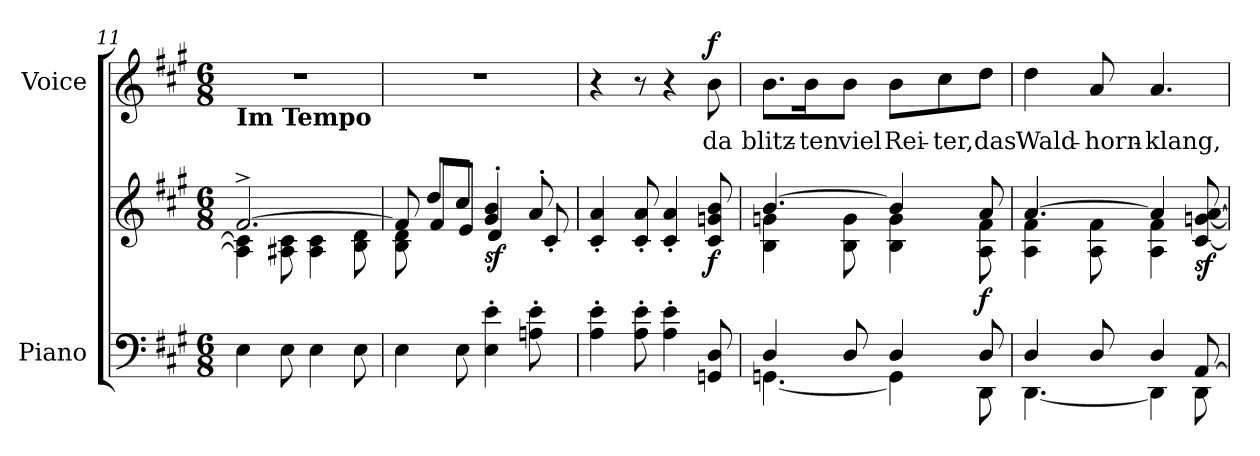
**kern	**kern	**dynam	**kern	**text	**dynam
*part2	*part2	*part2	*part1	*part1	*part1
*staff3	*staff2	*staff2/3	*staff1	*staff1	*staff1
*I"Piano	*	*	*I"Voice	*	*
*I'Pno	*	*	*	*	*
*clefF4	*clefG2	*	*clefG2	*	*
*k[f#c#g#]	*k[f#c#g#]	*	*k[f#c#g#]	*	*
*M6/8	*M6/8	*	*M6/8	*	*
*MM90	*MM90	*	*MM90	*	*
=11	=11	=11	=11	=11	=11
*	*^	*	*	*	*
!	!	!	!	!LO:TX:b:B:t=Im Tempo	!	!
4E\	[2.f#^/	4A\] 4c#\]	.	2.r	.	.
8E\	.	8A#X\ 8c#\	.	.	.	.
4E\	.	4A#\ 4c#\	.	.	.	.
8E\	.	8B\ 8d\	.	.	.	.
=12	=12	=12	=12	=12	=12	=12
4E\	8f#/]	8B\ 8d\	.	2.r	.	.
.	8dd/L	8f#/L	.	.	.	.
8E\	8cc#/J	8e/J	.	.	.	.
!	!	!	!LO:DY:b	!	!	!
4E\' 4e\'	4g#/' 4b/'	4d/	sf	.	.	.
8An\' 8e\'	8a'/	8c#'/	.	.	.	.
*	*v	*v	*	*	*	*
=13	=13	=13	=13	=13	=13
4A\' 4e\'	4c#/' 4a/'	.	4r	.	.
8A\' 8e\'	8c#/' 8a/'	.	8r	.	.
4A\' 4e\'	4c#/' 4a/'	.	4r	.	.
!	!	!LO:DY:b	!	!LO:LY:b	!LO:DY:a
8GGn/ 8D/	8c#/ 8gn/ 8b/	f	8b\	da	f
=14	=14	=14	=14	=14	=14
*^	*^	*	*	*	*
!	!	!	!	!	!	!LO:LY:b	!
4D/	[4.GGn\	[4.b/	4B\ 4gn\	.	8.b\L	blitz-	.
!	!	!	!	!	!	!LO:LY:b	!
.	.	.	.	.	16b\K	-ten	.
!	!	!	!	!	!	!LO:LY:b	!
8D/	.	.	8B\ 8g\	.	8b\J	viel	.
!	!	!	!	!	!	!LO:LY:b	!
4D/	4GG\]	4b/]	4B\ 4g\	.	8b\L	Rei-	.
!	!	!	!	!	!	!LO:LY:b	!
.	.	.	.	.	8cc#\	-ter,	.
!	!	!	!	!LO:DY:a=2	!	!LO:LY:b	!
8D/	8DD\	8a/	8A\ 8f#\	f	8dd\J	das	.
!!LO:LB:g=z
=15	=15	=15	=15	=15	=15	=15	=15
!	!	!	!	!	!	!LO:LY:b	!
4D/	[4.DD\	[4.a/	4A\ 4f#\	.	4dd\	Wald-	.
!	!	!	!	!	!	!LO:LY:b	!
8D/	.	.	8A\ 8f#\	.	8a/	-horn-	.
!	!	!	!	!	!	!LO:LY:b	!
4D/	4DD\]	4a/]	4A\ 4f#\	.	4.a/	-klang,	.
!	!	!	!	!LO:DY:b	!	!	!
[8AA/	8DD\	[8c#/ [8gn/ [8a/	8rddyy	sf	.	.	.
*v	*v	*	*	*	*	*	*
*	*v	*v	*	*	*	*
=	=	=	=	=	=
*-	*-	*-	*-	*-	*-
